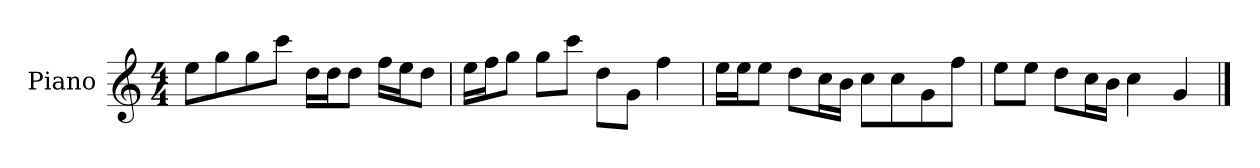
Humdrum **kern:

**kern
*part1
*staff1
*I"Piano
*I'P-no
*clefG2
*k[]
*M4/4
*MM90
=1
8ee\L
8gg\
8gg\
8ccc\J
16dd\LL
16dd\J
8dd\J
16ff\LL
16ee\J
8dd\J
=2
16ee\LL
16ff\J
8gg\J
8gg\L
8ccc\J
8dd\L
8g\J
4ff\
=3
16ee\LL
16ee\J
8ee\J
8dd\L
16cc\L
16b\JJ
8cc\L
8cc\
8g\
8ff\J
=4
8ee\L
8ee\J
8dd\L
16cc\L
16b\JJ
4cc\
4g/
==
*-
